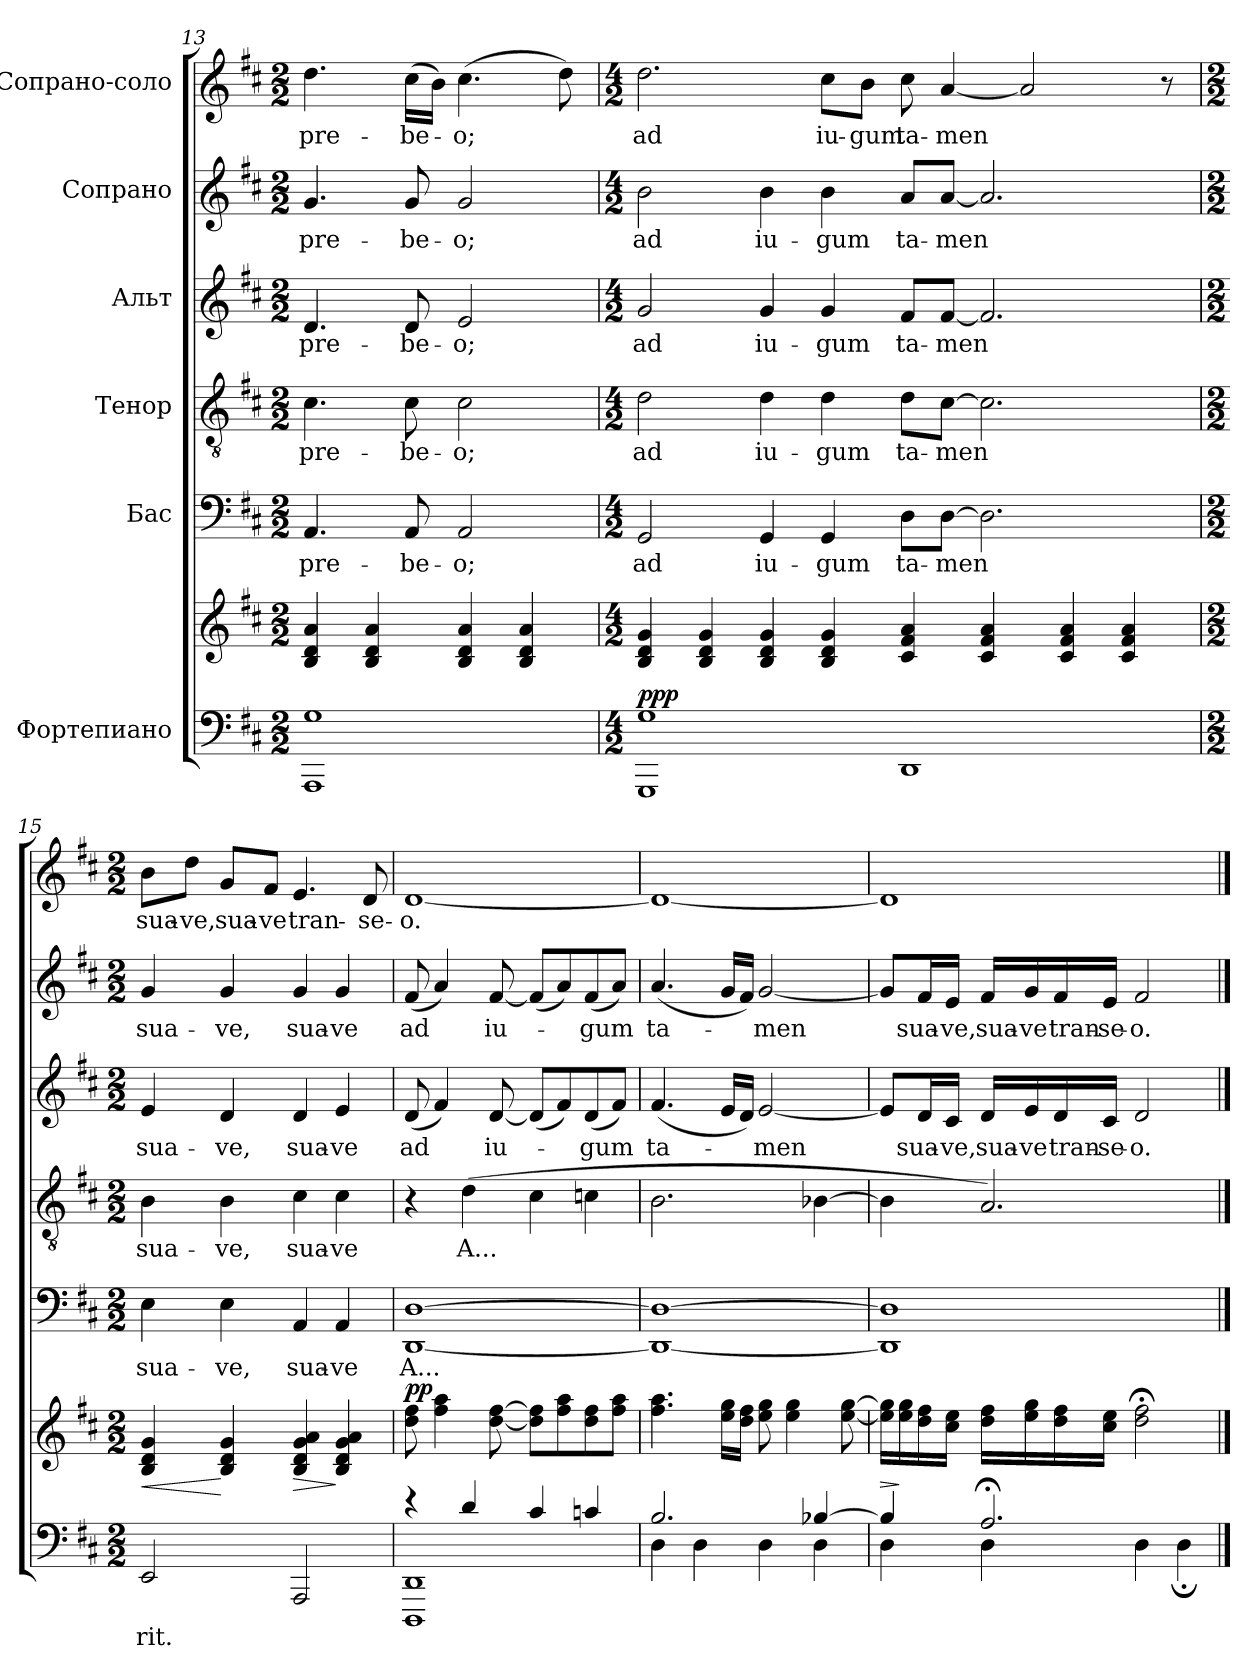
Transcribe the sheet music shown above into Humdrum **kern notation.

**kern	**text	**kern	**dynam	**kern	**text	**kern	**text	**kern	**text	**kern	**text	**kern	**text
*part6	*part6	*part6	*part6	*part5	*part5	*part4	*part4	*part3	*part3	*part2	*part2	*part1	*part1
*staff7	*staff7	*staff6	*staff6/7	*staff5	*staff5	*staff4	*staff4	*staff3	*staff3	*staff2	*staff2	*staff1	*staff1
*I"Фортепиано	*	*	*	*I"Бас	*	*I"Тенор	*	*I"Альт	*	*I"Сопрано	*	*I"Сопрано-соло	*
*clefF4	*	*clefG2	*	*clefF4	*	*clefGv2	*	*clefG2	*	*clefG2	*	*clefG2	*
*k[f#c#]	*	*k[f#c#]	*	*k[f#c#]	*	*k[f#c#]	*	*k[f#c#]	*	*k[f#c#]	*	*k[f#c#]	*
*M2/2	*	*M2/2	*	*M2/2	*	*M2/2	*	*M2/2	*	*M2/2	*	*M2/2	*
=13	=13	=13	=13	=13	=13	=13	=13	=13	=13	=13	=13	=13	=13
!	!	!	!	!	!LO:LY:b	!	!LO:LY:b	!	!LO:LY:b	!	!LO:LY:b	!	!LO:LY:b
1AAA 1G	.	4B/ 4d/ 4a/	.	4.AA/	-pre-	4.c#\	-pre-	4.d/	-pre-	4.g/	-pre-	4.dd\	-pre-
.	.	4B/ 4d/ 4a/	.	.	.	.	.	.	.	.	.	.	.
!	!	!	!	!	!LO:LY:b	!	!LO:LY:b	!	!LO:LY:b	!	!LO:LY:b	!	!LO:LY:b
.	.	.	.	8AA/	-be-	8c#\	-be-	8d/	-be-	8g/	-be-	(>16cc#\LL	-be-
.	.	.	.	.	.	.	.	.	.	.	.	16b\JJ)	.
!	!	!	!	!	!LO:LY:b	!	!LO:LY:b	!	!LO:LY:b	!	!LO:LY:b	!	!LO:LY:b
.	.	4B/ 4d/ 4a/	.	2AA/	-o;	2c#\	-o;	2e/	-o;	2g/	-o;	(>4.cc#\	-o;
.	.	4B/ 4d/ 4a/	.	.	.	.	.	.	.	.	.	.	.
.	.	.	.	.	.	.	.	.	.	.	.	8dd\)	.
!!LO:PB:g=z
=14	=14	=14	=14	=14	=14	=14	=14	=14	=14	=14	=14	=14	=14
*M4/2	*	*M4/2	*	*M4/2	*	*M4/2	*	*M4/2	*	*M4/2	*	*M4/2	*
!	!	!	!LO:DY:a=2	!	!LO:LY:b	!	!LO:LY:b	!	!LO:LY:b	!	!LO:LY:b	!	!LO:LY:b
1GGG 1G	.	4B/ 4d/ 4g/	ppp	2GG/	ad	2d\	ad	2g/	ad	2b\	ad	2.dd\	ad
.	.	4B/ 4d/ 4g/	.	.	.	.	.	.	.	.	.	.	.
!	!	!	!	!	!LO:LY:b	!	!LO:LY:b	!	!LO:LY:b	!	!LO:LY:b	!	!
.	.	4B/ 4d/ 4g/	.	4GG/	iu-	4d\	iu-	4g/	iu-	4b\	iu-	.	.
!	!	!	!	!	!LO:LY:b	!	!LO:LY:b	!	!LO:LY:b	!	!LO:LY:b	!	!LO:LY:b
.	.	4B/ 4d/ 4g/	.	4GG/	-gum	4d\	-gum	4g/	-gum	4b\	-gum	8cc#\L	iu-
!	!	!	!	!	!	!	!	!	!	!	!	!	!LO:LY:b
.	.	.	.	.	.	.	.	.	.	.	.	8b\J	-gum
!	!	!	!	!	!LO:LY:b	!	!LO:LY:b	!	!LO:LY:b	!	!LO:LY:b	!	!LO:LY:b
1DD	.	4c#/ 4f#/ 4a/	.	8D\L	ta-	8d\L	ta-	8f#/L	ta-	8a/L	ta-	8cc#\	ta-
!	!	!	!	!	!LO:LY:b	!	!LO:LY:b	!	!LO:LY:b	!	!LO:LY:b	!	!LO:LY:b
.	.	.	.	[8D\J	-men	[8c#\J	-men	[8f#/J	-men	[8a/J	-men	[4a/	-men
.	.	4c#/ 4f#/ 4a/	.	2.D\]	.	2.c#\]	.	2.f#/]	.	2.a/]	.	.	.
.	.	.	.	.	.	.	.	.	.	.	.	2a/]	.
.	.	4c#/ 4f#/ 4a/	.	.	.	.	.	.	.	.	.	.	.
.	.	4c#/ 4f#/ 4a/	.	.	.	.	.	.	.	.	.	.	.
.	.	.	.	.	.	.	.	.	.	.	.	8r	.
=15	=15	=15	=15	=15	=15	=15	=15	=15	=15	=15	=15	=15	=15
*M2/2	*	*M2/2	*	*M2/2	*	*M2/2	*	*M2/2	*	*M2/2	*	*M2/2	*
!	!LO:LY:b	!	!LO:HP:b	!	!LO:LY:b	!	!LO:LY:b	!	!LO:LY:b	!	!LO:LY:b	!	!LO:LY:b
2EE/	rit.	4B/ 4d/ 4g/	<	4E\	-sua-	4B\	-sua-	4e/	-sua-	4g/	-sua-	8b\L	-sua-
!	!	!	!	!	!	!	!	!	!	!	!	!	!LO:LY:b
.	.	.	.	.	.	.	.	.	.	.	.	8dd\J	-ve,
!	!	!	!	!	!LO:LY:b	!	!LO:LY:b	!	!LO:LY:b	!	!LO:LY:b	!	!LO:LY:b
.	.	4B/ 4d/ 4g/	[	4E\	-ve,	4B\	-ve,	4d/	-ve,	4g/	-ve,	8g/L	sua-
!	!	!	!	!	!	!	!	!	!	!	!	!	!LO:LY:b
.	.	.	.	.	.	.	.	.	.	.	.	8f#/J	-ve
!	!	!	!LO:HP:b	!	!LO:LY:b	!	!LO:LY:b	!	!LO:LY:b	!	!LO:LY:b	!	!LO:LY:b
2AAA/	.	4B/ 4d/ 4g/ 4a/	>	4AA/	sua-	4c#\	sua-	4d/	sua-	4g/	sua-	4.e/	tran-
!	!	!	!	!	!LO:LY:b	!	!LO:LY:b	!	!LO:LY:b	!	!LO:LY:b	!	!
.	.	4B/ 4d/ 4g/ 4a/	]	4AA/	-ve	4c#\	-ve	4e/	-ve	4g/	-ve	.	.
!	!	!	!	!	!	!	!	!	!	!	!	!	!LO:LY:b
.	.	.	.	.	.	.	.	.	.	.	.	8d/	-se-
=16	=16	=16	=16	=16	=16	=16	=16	=16	=16	=16	=16	=16	=16
*^	*	*	*	*	*	*	*	*	*	*	*	*	*
!	!	!	!	!LO:DY:a	!	!LO:LY:b	!	!	!	!LO:LY:b	!	!LO:LY:b	!	!LO:LY:b
4r	1DDD 1DD	.	8dd\ 8ff#\	pp	[1DD [1D	A...	4r	.	(<8d/	ad	(<8f#/	ad	[1d	-o.
.	.	.	4ff#\ 4aa\	.	.	.	.	.	4f#/)	.	4a/)	.	.	.
!	!	!	!	!	!	!	!	!LO:LY:b	!	!	!	!	!	!
4d/	.	.	.	.	.	.	(>4d\	A...	.	.	.	.	.	.
!	!	!	!	!	!	!	!	!	!	!LO:LY:b	!	!LO:LY:b	!	!
.	.	.	[8dd\ [8ff#\	.	.	.	.	.	[8d/	iu-	[8f#/	iu-	.	.
4c#/	.	.	8dd\] 8ff#\]L	.	.	.	4c#\	.	(<8d/L]	.	(<8f#/L]	.	.	.
.	.	.	8ff#\ 8aa\	.	.	.	.	.	8f#/)	.	8a/)	.	.	.
!	!	!	!	!	!	!	!	!	!	!LO:LY:b	!	!LO:LY:b	!	!
4cn/	.	.	8dd\ 8ff#\	.	.	.	4cn\	.	(<8d/	-gum	(<8f#/	-gum	.	.
.	.	.	8ff#\ 8aa\J	.	.	.	.	.	8f#/J)	.	8a/J)	.	.	.
!!LO:LB:g=z
=17	=17	=17	=17	=17	=17	=17	=17	=17	=17	=17	=17	=17	=17	=17
!	!	!	!	!	!	!	!	!	!	!LO:LY:b	!	!LO:LY:b	!	!
2.B/	4D\	.	4.ff#\ 4.aa\	.	1DD_ 1D_	.	2.B\	.	(<4.f#/	ta-	(<4.a/	ta-	1d_	.
.	4D\	.	.	.	.	.	.	.	.	.	.	.	.	.
.	.	.	16ee\ 16gg\LL	.	.	.	.	.	16e/LL	.	16g/LL	.	.	.
.	.	.	16dd\ 16ff#\JJ	.	.	.	.	.	16d/JJ)	.	16f#/JJ)	.	.	.
!	!	!	!	!	!	!	!	!	!	!LO:LY:b	!	!LO:LY:b	!	!
.	4D\	.	8ee\ 8gg\	.	.	.	.	.	[2e/	-men	[2g/	-men	.	.
.	.	.	4ee\ 4gg\	.	.	.	.	.	.	.	.	.	.	.
[4B-X/	4D\	.	.	.	.	.	[4B-X\	.	.	.	.	.	.	.
.	.	.	[8ee\ [8gg\	.	.	.	.	.	.	.	.	.	.	.
=18	=18	=18	=18	=18	=18	=18	=18	=18	=18	=18	=18	=18	=18	=18
!	!	!	!	!LO:HP:b	!	!	!	!	!	!	!	!	!	!
4B-/]	4D\	.	16ee\] 16gg\]LL	>	1DD] 1D]	.	4B-\]	.	8e/L]	.	8g/L]	.	1d]	.
.	.	.	16ee\ 16gg\	]	.	.	.	.	.	.	.	.	.	.
!	!	!	!	!	!	!	!	!	!	!LO:LY:b	!	!LO:LY:b	!	!
.	.	.	16dd\ 16ff#\	.	.	.	.	.	16d/L	-sua-	16f#/L	-sua-	.	.
!	!	!	!	!	!	!	!	!	!	!LO:LY:b	!	!LO:LY:b	!	!
.	.	.	16cc#\ 16ee\JJ	.	.	.	.	.	16c#/JJ	-ve,	16e/JJ	-ve,	.	.
!	!	!	!	!	!	!	!	!	!	!LO:LY:b	!	!LO:LY:b	!	!
2.A;</	4D\	.	16dd\ 16ff#\LL	.	.	.	2.A/)	.	16d/LL	sua-	16f#/LL	sua-	.	.
!	!	!	!	!	!	!	!	!	!	!LO:LY:b	!	!LO:LY:b	!	!
.	.	.	16ee\ 16gg\	.	.	.	.	.	16e/	-ve	16g/	-ve	.	.
!	!	!	!	!	!	!	!	!	!	!LO:LY:b	!	!LO:LY:b	!	!
.	.	.	16dd\ 16ff#\	.	.	.	.	.	16d/	tran-	16f#/	tran-	.	.
!	!	!	!	!	!	!	!	!	!	!LO:LY:b	!	!LO:LY:b	!	!
.	.	.	16cc#\ 16ee\JJ	.	.	.	.	.	16c#/JJ	-se-	16e/JJ	-se-	.	.
!	!	!	!	!	!	!	!	!	!	!LO:LY:b	!	!LO:LY:b	!	!
.	4D\	.	2dd\;< 2ff#\;<	.	.	.	.	.	2d/	-o.	2f#/	-o.	.	.
.	4D;<\	.	.	.	.	.	.	.	.	.	.	.	.	.
*v	*v	*	*	*	*	*	*	*	*	*	*	*	*	*
==	==	==	==	==	==	==	==	==	==	==	==	==	==
*-	*-	*-	*-	*-	*-	*-	*-	*-	*-	*-	*-	*-	*-
